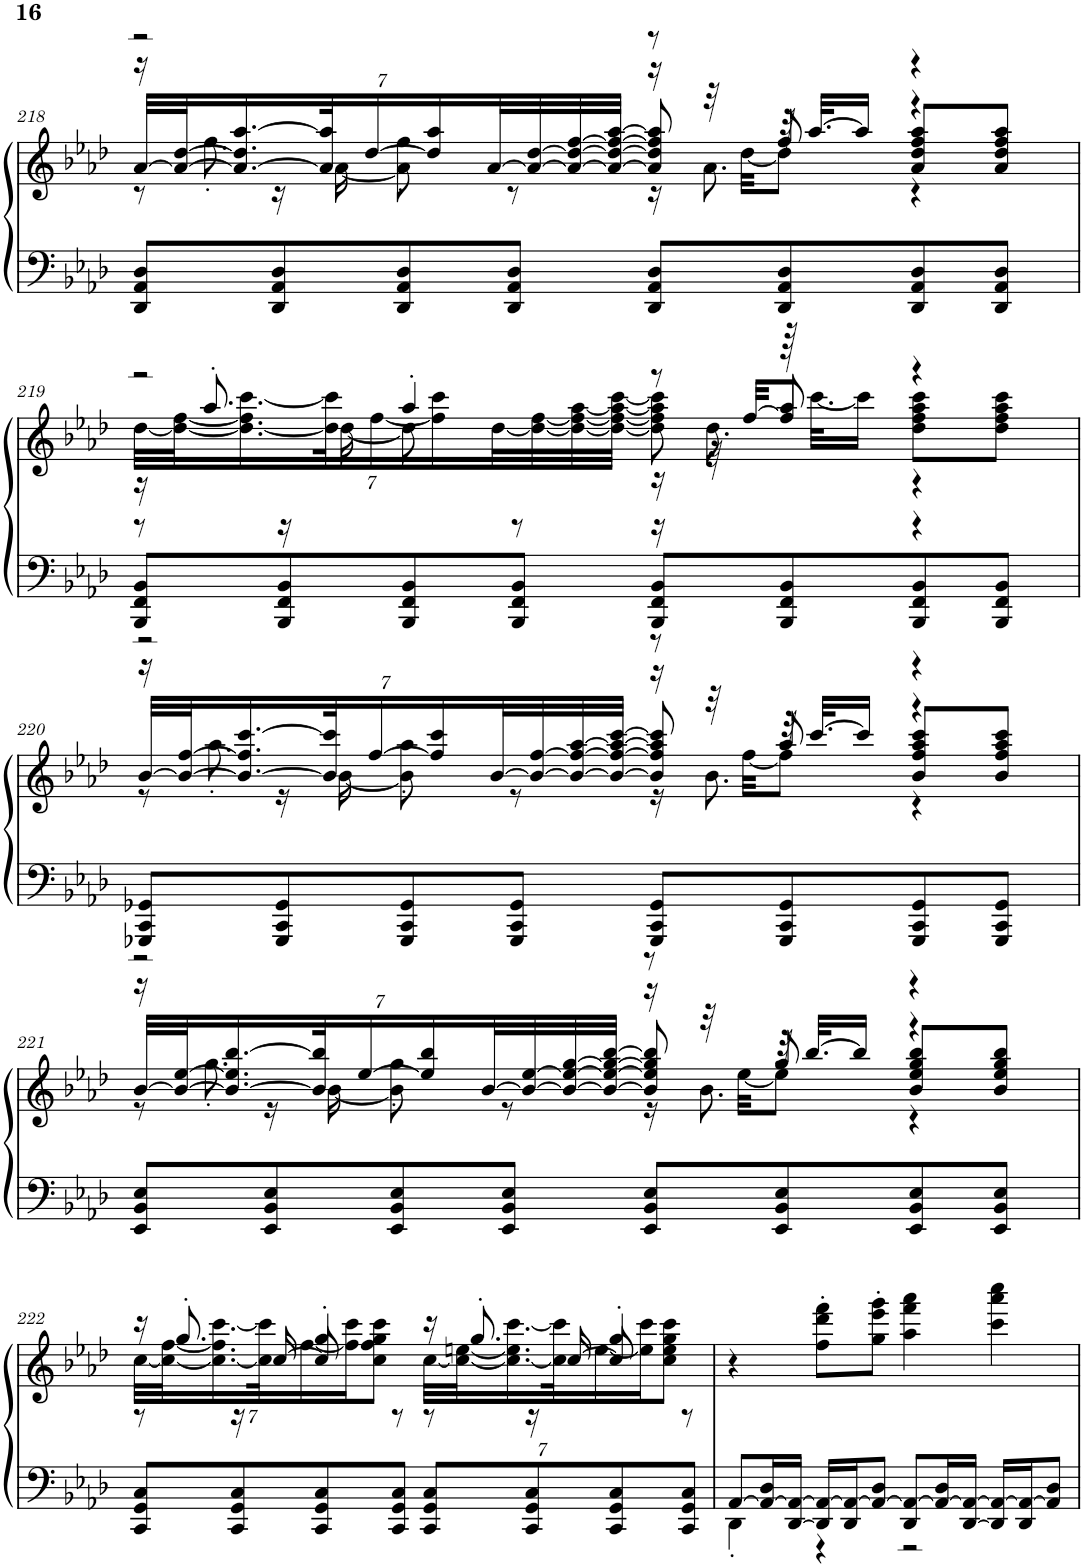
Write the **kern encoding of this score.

**kern	**kern
*part1	*part1
*staff2	*staff1
*I"Piano	*
*I'Pno.	*
!!LO:PB:g=z
*clefF4	*clefF4
*k[b-e-a-d-]	*k[b-e-a-d-]
*M4/4	*M4/4
=218	=218
*	*^
*	*	*^
*	*	*	*Xbrackettup
*	*	*	*^
8DD-/ 8AA-/ 8D-/L	2r	16r	[28a-/LLL	8r
.	.	.	28a-/_ [28dd-/J	.
.	.	8.ff'\	.	.
.	.	.	14.a-/_ 14.dd-/] [14.aa-/	.
8DD-/ 8AA-/ 8D-/	.	.	.	16r
.	.	.	28a-/] 28aa-/]K	.
.	.	.	.	[16a-\
.	.	.	[14dd-/	.
8DD-/ 8AA-/ 8D-/	.	4ff'\	.	8a-\]
.	.	.	14dd-/] 14aa-/	.
.	.	.	[28a-/L	.
8DD-/ 8AA-/ 8D-/J	.	.	.	8r
.	.	.	28a-/_ [28dd-/	.
.	.	.	28a-/_ 28dd-/_ [28ff/	.
.	.	.	28a-/_ 28dd-/_ 28ff/_ [28aa-/JJJ	.
8DD-/ 8AA-/ 8D-/L	8r	16r	8a-/] 8dd-/] 8ff/] 8aa-/]	16r
.	.	32r	.	8.a-\
.	.	[32dd-\KKL	.	.
8DD-/ 8AA-/ 8D-/	8ff/	8dd-\J]	64r	.
.	.	.	[32.aa-/KLL	.
.	.	.	16aa-/JJ]	.
8DD-/ 8AA-/ 8D-/	4r	4r	8a-/ 8dd-/ 8ff/ 8aa-/L	4r
8DD-/ 8AA-/ 8D-/J	.	.	8a-/ 8dd-/ 8ff/ 8aa-/J	.
!!LO:LB:g=z	!!	!!	!!
=219	=219	=219	=219	=219
8BBB-/ 8FF/ 8BB-/L	2r	[28dd-\LLL	16r	8r
.	.	28dd-\_ [28ff\J	.	.
.	.	.	8.aa-'/	.
.	.	14.dd-\_ 14.ff\] [14.ccc\	.	.
8BBB-/ 8FF/ 8BB-/	.	.	.	16r
.	.	28dd-\] 28ccc\]K	.	.
.	.	.	.	[16dd-\
.	.	[14ff\	.	.
8BBB-/ 8FF/ 8BB-/	.	.	4aa-'/	8dd-\]
.	.	14ff\] 14ccc\	.	.
.	.	[28dd-\L	.	.
8BBB-/ 8FF/ 8BB-/J	.	.	.	8r
.	.	28dd-\_ [28ff\	.	.
.	.	28dd-\_ 28ff\_ [28aa-\	.	.
.	.	28dd-\_ 28ff\_ 28aa-\_ [28ccc\JJJ	.	.
8BBB-/ 8FF/ 8BB-/L	8r	8dd-\] 8ff\] 8aa-\] 8ccc\]	16r	16r
.	.	.	32r	8.dd-\
.	.	.	[32ff/KKL	.
8BBB-/ 8FF/ 8BB-/	8aa-/	64r	8ff/J]	.
.	.	[32.ccc\KLL	.	.
.	.	16ccc\JJ]	.	.
8BBB-/ 8FF/ 8BB-/	4r	8dd-\ 8ff\ 8aa-\ 8ccc\L	4r	4r
8BBB-/ 8FF/ 8BB-/J	.	8dd-\ 8ff\ 8aa-\ 8ccc\J	.	.
!!LO:LB:g=z	!!	!!	!!
=220	=220	=220	=220	=220
8GGG-X/ 8CC/ 8GG-X/L	2r	16r	[28b-/LLL	8r
.	.	.	28b-/_ [28ff/J	.
.	.	8.aa-'\	.	.
.	.	.	14.b-/_ 14.ff/] [14.ccc/	.
8GGG-/ 8CC/ 8GG-/	.	.	.	16r
.	.	.	28b-/] 28ccc/]K	.
.	.	.	.	[16b-\
.	.	.	[14ff/	.
8GGG-/ 8CC/ 8GG-/	.	4aa-'\	.	8b-\]
.	.	.	14ff/] 14ccc/	.
.	.	.	[28b-/L	.
8GGG-/ 8CC/ 8GG-/J	.	.	.	8r
.	.	.	28b-/_ [28ff/	.
.	.	.	28b-/_ 28ff/_ [28aa-/	.
.	.	.	28b-/_ 28ff/_ 28aa-/_ [28ccc/JJJ	.
8GGG-/ 8CC/ 8GG-/L	8r	16r	8b-/] 8ff/] 8aa-/] 8ccc/]	16r
.	.	32r	.	8.b-\
.	.	[32ff\KKL	.	.
8GGG-/ 8CC/ 8GG-/	8aa-/	8ff\J]	64r	.
.	.	.	[32.ccc/KLL	.
.	.	.	16ccc/JJ]	.
8GGG-/ 8CC/ 8GG-/	4r	4r	8b-/ 8ff/ 8aa-/ 8ccc/L	4r
8GGG-/ 8CC/ 8GG-/J	.	.	8b-/ 8ff/ 8aa-/ 8ccc/J	.
!!LO:LB:g=z	!!	!!	!!
=221	=221	=221	=221	=221
8EE-/ 8BB-/ 8E-/L	2r	16r	[28b-/LLL	8r
.	.	.	28b-/_ [28ee-/J	.
.	.	8.gg'\	.	.
.	.	.	14.b-/_ 14.ee-/] [14.bb-/	.
8EE-/ 8BB-/ 8E-/	.	.	.	16r
.	.	.	28b-/] 28bb-/]K	.
.	.	.	.	[16b-\
.	.	.	[14ee-/	.
8EE-/ 8BB-/ 8E-/	.	4gg'\	.	8b-\]
.	.	.	14ee-/] 14bb-/	.
.	.	.	[28b-/L	.
8EE-/ 8BB-/ 8E-/J	.	.	.	8r
.	.	.	28b-/_ [28ee-/	.
.	.	.	28b-/_ 28ee-/_ [28gg/	.
.	.	.	28b-/_ 28ee-/_ 28gg/_ [28bb-/JJJ	.
8EE-/ 8BB-/ 8E-/L	8r	16r	8b-/] 8ee-/] 8gg/] 8bb-/]	16r
.	.	32r	.	8.b-\
.	.	[32ee-\KKL	.	.
8EE-/ 8BB-/ 8E-/	8gg/	8ee-\J]	64r	.
.	.	.	[32.bb-/KLL	.
.	.	.	16bb-/JJ]	.
8EE-/ 8BB-/ 8E-/	4r	4r	8b-/ 8ee-/ 8gg/ 8bb-/L	4r
8EE-/ 8BB-/ 8E-/J	.	.	8b-/ 8ee-/ 8gg/ 8bb-/J	.
*	*	*	*v	*v
!!LO:LB:g=z
=222	=222	=222	=222
8CC/ 8GG/ 8C/L	16r	[28cc\LLL	8r
.	.	28cc\_ [28ff\J	.
.	8.gg'/	.	.
.	.	14.cc\_ 14.ff\] [14.ccc\	.
8CC/ 8GG/ 8C/	.	.	16r
.	.	28cc\] 28ccc\]K	.
.	.	.	[16cc/
.	.	[14ff\	.
8CC/ 8GG/ 8C/	4gg'/	.	8cc/]
.	.	14ff\] 14ccc\J	.
.	.	7cc\ 7ff\ 7gg\ 7ccc\J	.
8CC/ 8GG/ 8C/J	.	.	8r
8CC/ 8GG/ 8C/L	16r	[28cc\LLL	8r
.	.	28cc\_ [28een\J	.
.	8.gg'/	.	.
.	.	14.cc\_ 14.ee\] [14.ccc\	.
8CC/ 8GG/ 8C/	.	.	16r
.	.	28cc\] 28ccc\]K	.
.	.	.	[16cc/
.	.	[14ee\	.
8CC/ 8GG/ 8C/	4gg'/	.	8cc/]
.	.	14ee\] 14ccc\J	.
.	.	7cc\ 7ee\ 7gg\ 7ccc\J	.
8CC/ 8GG/ 8C/J	.	.	8r
*	*v	*v	*v
=223	=223
*^	*
[8AA-/L	4DD-'\	4r
16AA-/_ 16D-/L	.	.
[16DD-/ 16AA-/_JJ	.	.
16DD-/] 16AA-/_LL	4r	8ff\' 8ddd-\' 8fff\'L
16DD-/ 16AA-/_J	.	.
8AA-/_ 8D-/J	.	8gg\' 8eee-\' 8ggg\'J
8DD-/ 8AA-/_L	2r	4aa-\ 4fff\ 4aaa-\
16AA-/_ 16D-/L	.	.
[16DD-/ 16AA-/_JJ	.	.
16DD-/] 16AA-/_LL	.	4ccc\ 4aaa-\ 4cccc\
16DD-/ 16AA-/_J	.	.
8AA-/] 8D-/J	.	.
*v	*v	*
=	=
*-	*-
